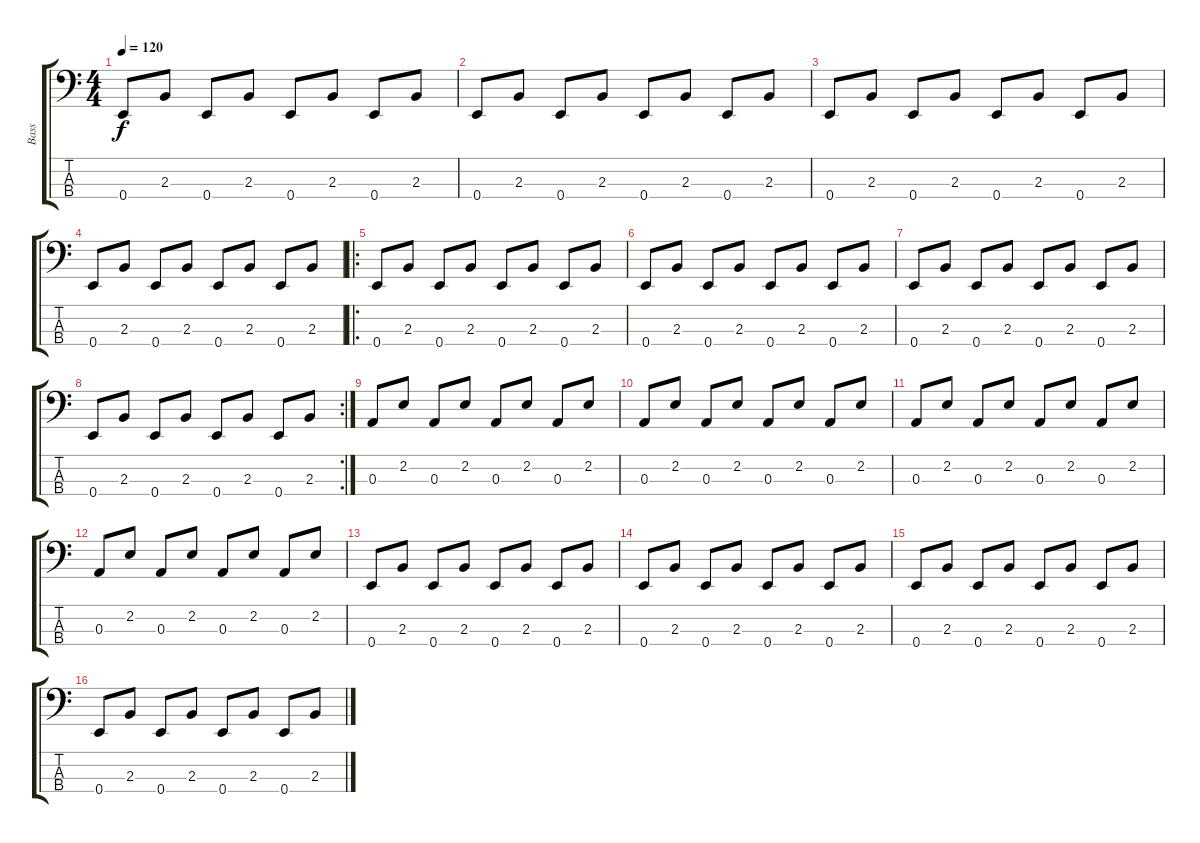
\track ("Bass" "Bass") {instrument acousticbass}
\staff {score tabs}
\tuning (G2 D2 A1 E1) {hide}
\ts (4 4)
\tempo 120
\clef f4
\ks c
0.4.8{dy f instrument acousticbass} 2.3.8 0.4.8 2.3.8 0.4.8 2.3.8 0.4.8 2.3.8 |
0.4.8 2.3.8 0.4.8 2.3.8 0.4.8 2.3.8 0.4.8 2.3.8 |
0.4.8 2.3.8 0.4.8 2.3.8 0.4.8 2.3.8 0.4.8 2.3.8 |
0.4.8 2.3.8 0.4.8 2.3.8 0.4.8 2.3.8 0.4.8 2.3.8 |
\ro
0.4.8 2.3.8 0.4.8 2.3.8 0.4.8 2.3.8 0.4.8 2.3.8 |
0.4.8 2.3.8 0.4.8 2.3.8 0.4.8 2.3.8 0.4.8 2.3.8 |
0.4.8 2.3.8 0.4.8 2.3.8 0.4.8 2.3.8 0.4.8 2.3.8 |
\rc 2
0.4.8 2.3.8 0.4.8 2.3.8 0.4.8 2.3.8 0.4.8 2.3.8 |
0.3.8 2.2.8 0.3.8 2.2.8 0.3.8 2.2.8 0.3.8 2.2.8 |
0.3.8 2.2.8 0.3.8 2.2.8 0.3.8 2.2.8 0.3.8 2.2.8 |
0.3.8 2.2.8 0.3.8 2.2.8 0.3.8 2.2.8 0.3.8 2.2.8 |
0.3.8 2.2.8 0.3.8 2.2.8 0.3.8 2.2.8 0.3.8 2.2.8 |
0.4.8 2.3.8 0.4.8 2.3.8 0.4.8 2.3.8 0.4.8 2.3.8 |
0.4.8 2.3.8 0.4.8 2.3.8 0.4.8 2.3.8 0.4.8 2.3.8 |
0.4.8 2.3.8 0.4.8 2.3.8 0.4.8 2.3.8 0.4.8 2.3.8 |
0.4.8 2.3.8 0.4.8 2.3.8 0.4.8 2.3.8 0.4.8 2.3.8
